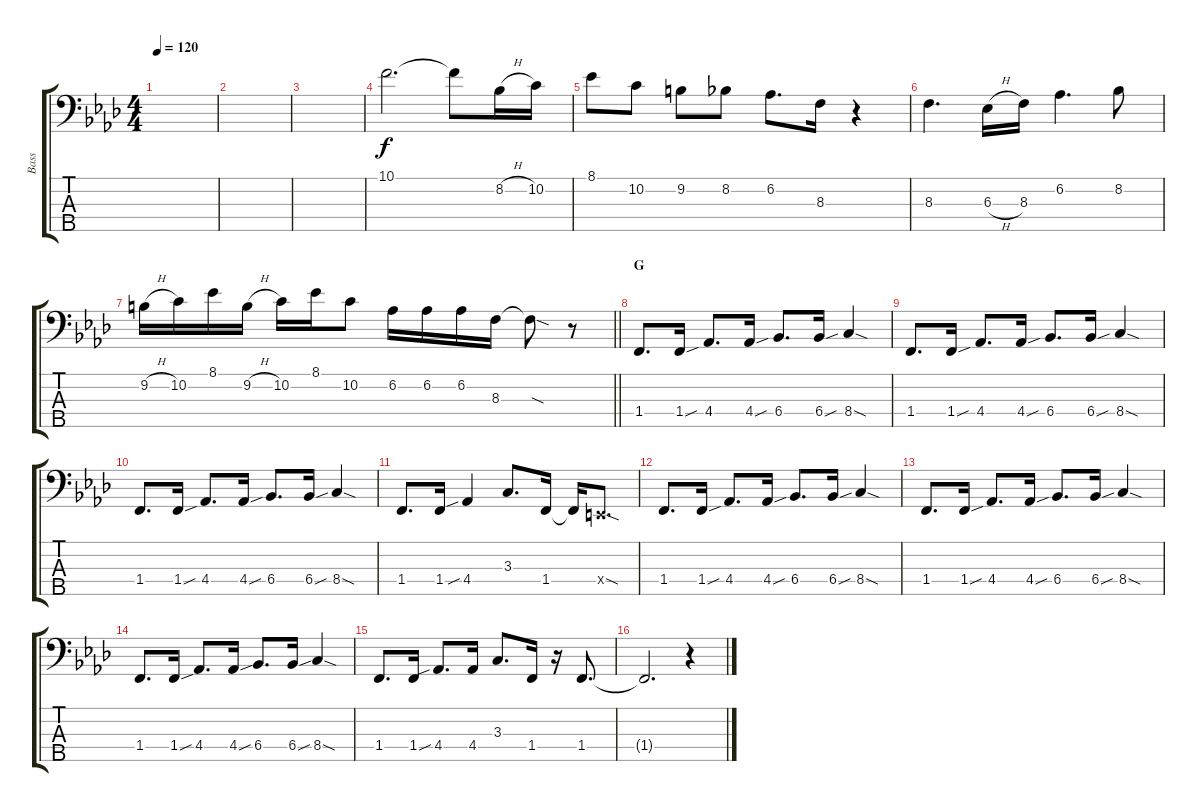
\track ("Bass" "Bass") {instrument electricbassfinger}
\staff {score tabs}
\tuning (G2 D2 A1 E1 B0) {hide}
\ts (4 4)
\tempo 120
\clef f4
\ks ab
|
|
|
10.1.2{d} 10.1{t}.8 8.2{h}.16 10.2.16 |
8.1.8 10.2.8 9.2.8 8.2.8 6.2.8{d} 8.3.16 r.4 |
8.3.4{d} 6.3{h}.16 8.3.16 6.2.4{d} 8.2.8 |
\barLineRight lightlight
9.2{h}.16 10.2.16 8.1.16 9.2{h}.16 10.2.16 8.1.16 10.2.8 6.2.16 6.2.16 6.2.16 8.3.16 8.3{sod t}.8 r.8 |
\section ("" "G")
1.4.8{d} 1.4{sou}.16 4.4.8{d} 4.4{sou}.16 6.4.8{d} 6.4{sou}.16 8.4{sod}.4 |
1.4.8{d} 1.4{sou}.16 4.4.8{d} 4.4{sou}.16 6.4.8{d} 6.4{sou}.16 8.4{sod}.4 |
1.4.8{d} 1.4{sou}.16 4.4.8{d} 4.4{sou}.16 6.4.8{d} 6.4{sou}.16 8.4{sod}.4 |
1.4.8{d} 1.4.16 4.4{sib}.4 3.3.8{d} 1.4.16 1.4{t}.16 0.4{sod x}.8{d} |
1.4.8{d} 1.4{sou}.16 4.4.8{d} 4.4{sou}.16 6.4.8{d} 6.4{sou}.16 8.4{sod}.4 |
1.4.8{d} 1.4{sou}.16 4.4.8{d} 4.4{sou}.16 6.4.8{d} 6.4{sou}.16 8.4{sod}.4 |
1.4.8{d} 1.4{sou}.16 4.4.8{d} 4.4{sou}.16 6.4.8{d} 6.4{sou}.16 8.4{sod}.4 |
1.4.8{d} 1.4.16 4.4{sib}.8{d} 4.4.16 3.3.8{d} 1.4.16 r.16 1.4.8{d} |
1.4{t}.2{d} r.4
